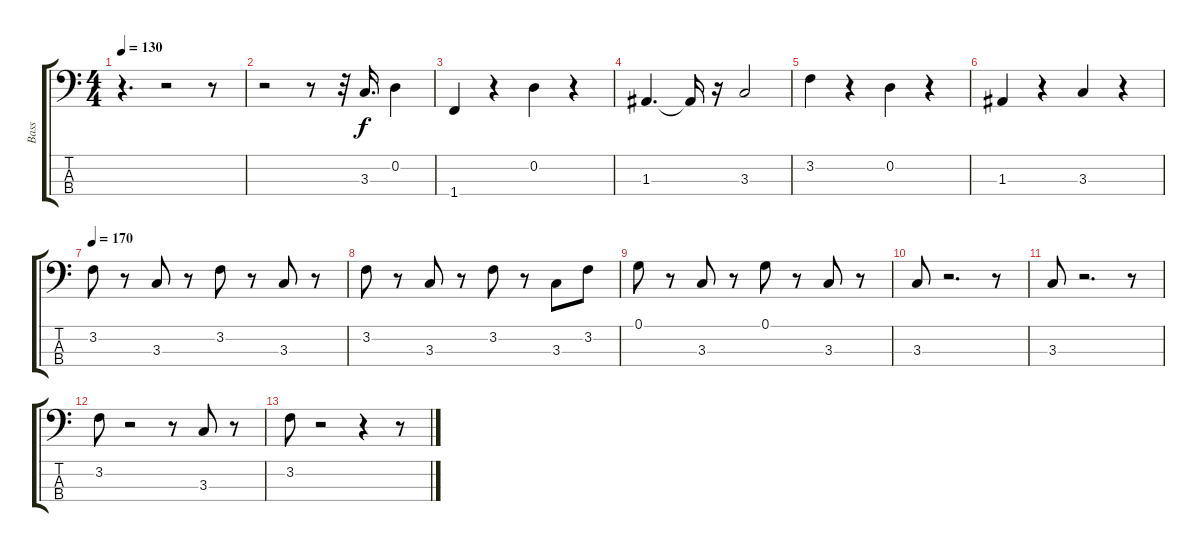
\track ("Bass" "Bass") {instrument electricbassfinger}
\staff {score tabs}
\tuning (G2 D2 A1 E1) {hide}
\ts (4 4)
\tempo 130
\clef f4
\ks c
r.4{d dy f} r.2 r.8 |
r.2 r.8 r.32 3.3.16{d} 0.2.4 |
1.4.4 r.4 0.2.4 r.4 |
1.3.4{d} 1.3{t}.16 r.16 3.3.2 |
3.2.4 r.4 0.2.4 r.4 |
1.3.4 r.4 3.3.4 r.4 |
\tempo 170
3.2.8 r.8 3.3.8 r.8 3.2.8 r.8 3.3.8 r.8 |
3.2.8 r.8 3.3.8 r.8 3.2.8 r.8 3.3.8 3.2.8 |
0.1.8 r.8 3.3.8 r.8 0.1.8 r.8 3.3.8 r.8 |
3.3.8 r.2{d} r.8 |
3.3.8 r.2{d} r.8 |
3.2.8 r.2 r.8 3.3.8 r.8 |
3.2.8 r.2 r.4 r.8
